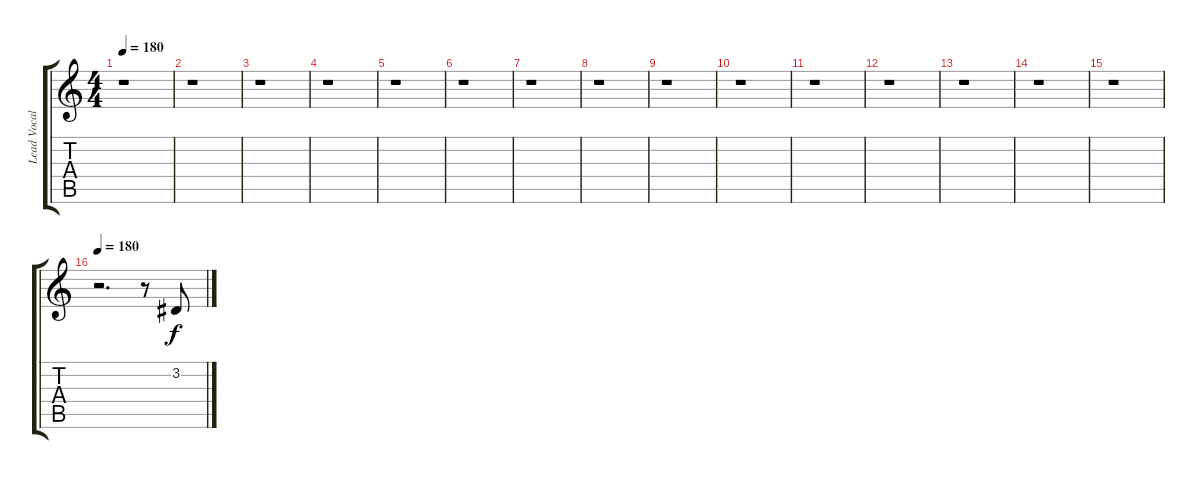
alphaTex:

\track ("Lead Vocal" "Lead Vocal") {instrument flute}
\staff {score tabs}
\tuning (F4 C4 Ab3 Eb3 Bb2 F2) {hide}
\ts (4 4)
\tempo 180
\clef g2
\ks c
r.1{dy f} |
r.1 |
r.1 |
r.1 |
r.1 |
r.1 |
r.1 |
r.1 |
r.1 |
r.1 |
r.1 |
r.1 |
r.1 |
r.1 |
r.1 |
\tempo 180
r.2{d} r.8 3.2.8
